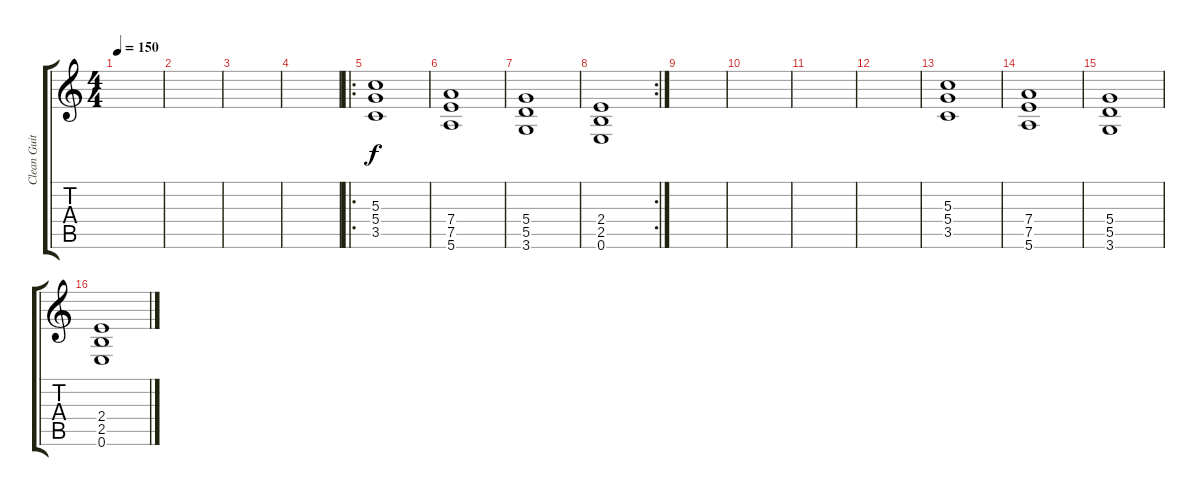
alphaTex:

\track ("Clean Guitar" "Clean Guit") {instrument electricguitarjazz}
\staff {score tabs}
\tuning (E4 B3 G3 D3 A2 E2) {hide}
\ts (4 4)
\tempo 150
\clef g2
\ks c
|
|
|
|
\ro
(5.3 5.4 3.5).1 |
(7.4 7.5 5.6).1 |
(5.4 5.5 3.6).1 |
\rc 2
(2.4 2.5 0.6).1 |
|
|
|
|
(5.3 5.4 3.5).1 |
(7.4 7.5 5.6).1 |
(5.4 5.5 3.6).1 |
(2.4 2.5 0.6).1
